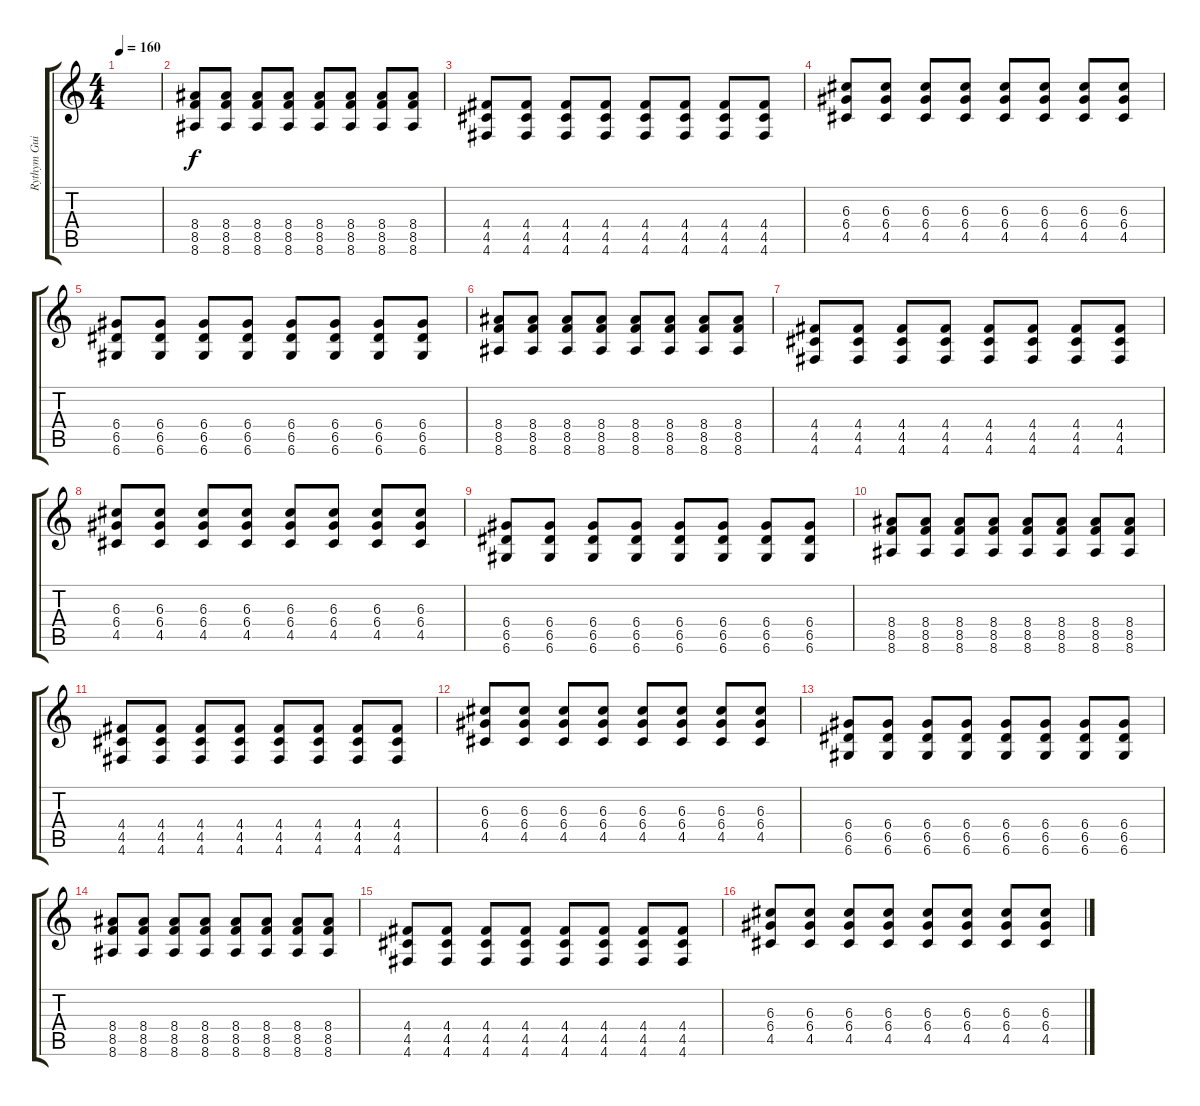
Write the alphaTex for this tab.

\track ("Rythym Guitar" "Rythym Gui") {instrument distortionguitar}
\staff {score tabs}
\tuning (E4 B3 G3 D3 A2 D2) {hide}
\ts (4 4)
\tempo 160
\clef g2
\ks c
|
(8.4 8.5 8.6).8 (8.4 8.5 8.6).8 (8.4 8.5 8.6).8 (8.4 8.5 8.6).8 (8.4 8.5 8.6).8 (8.4 8.5 8.6).8 (8.4 8.5 8.6).8 (8.4 8.5 8.6).8 |
(4.4 4.5 4.6).8 (4.4 4.5 4.6).8 (4.4 4.5 4.6).8 (4.4 4.5 4.6).8 (4.4 4.5 4.6).8 (4.4 4.5 4.6).8 (4.4 4.5 4.6).8 (4.4 4.5 4.6).8 |
(6.3 6.4 4.5).8 (6.3 6.4 4.5).8 (6.3 6.4 4.5).8 (6.3 6.4 4.5).8 (6.3 6.4 4.5).8 (6.3 6.4 4.5).8 (6.3 6.4 4.5).8 (6.3 6.4 4.5).8 |
(6.4 6.5 6.6).8 (6.4 6.5 6.6).8 (6.4 6.5 6.6).8 (6.4 6.5 6.6).8 (6.4 6.5 6.6).8 (6.4 6.5 6.6).8 (6.4 6.5 6.6).8 (6.4 6.5 6.6).8 |
(8.4 8.5 8.6).8 (8.4 8.5 8.6).8 (8.4 8.5 8.6).8 (8.4 8.5 8.6).8 (8.4 8.5 8.6).8 (8.4 8.5 8.6).8 (8.4 8.5 8.6).8 (8.4 8.5 8.6).8 |
(4.4 4.5 4.6).8 (4.4 4.5 4.6).8 (4.4 4.5 4.6).8 (4.4 4.5 4.6).8 (4.4 4.5 4.6).8 (4.4 4.5 4.6).8 (4.4 4.5 4.6).8 (4.4 4.5 4.6).8 |
(6.3 6.4 4.5).8 (6.3 6.4 4.5).8 (6.3 6.4 4.5).8 (6.3 6.4 4.5).8 (6.3 6.4 4.5).8 (6.3 6.4 4.5).8 (6.3 6.4 4.5).8 (6.3 6.4 4.5).8 |
(6.4 6.5 6.6).8 (6.4 6.5 6.6).8 (6.4 6.5 6.6).8 (6.4 6.5 6.6).8 (6.4 6.5 6.6).8 (6.4 6.5 6.6).8 (6.4 6.5 6.6).8 (6.4 6.5 6.6).8 |
(8.4 8.5 8.6).8 (8.4 8.5 8.6).8 (8.4 8.5 8.6).8 (8.4 8.5 8.6).8 (8.4 8.5 8.6).8 (8.4 8.5 8.6).8 (8.4 8.5 8.6).8 (8.4 8.5 8.6).8 |
(4.4 4.5 4.6).8 (4.4 4.5 4.6).8 (4.4 4.5 4.6).8 (4.4 4.5 4.6).8 (4.4 4.5 4.6).8 (4.4 4.5 4.6).8 (4.4 4.5 4.6).8 (4.4 4.5 4.6).8 |
(6.3 6.4 4.5).8 (6.3 6.4 4.5).8 (6.3 6.4 4.5).8 (6.3 6.4 4.5).8 (6.3 6.4 4.5).8 (6.3 6.4 4.5).8 (6.3 6.4 4.5).8 (6.3 6.4 4.5).8 |
(6.4 6.5 6.6).8 (6.4 6.5 6.6).8 (6.4 6.5 6.6).8 (6.4 6.5 6.6).8 (6.4 6.5 6.6).8 (6.4 6.5 6.6).8 (6.4 6.5 6.6).8 (6.4 6.5 6.6).8 |
(8.4 8.5 8.6).8 (8.4 8.5 8.6).8 (8.4 8.5 8.6).8 (8.4 8.5 8.6).8 (8.4 8.5 8.6).8 (8.4 8.5 8.6).8 (8.4 8.5 8.6).8 (8.4 8.5 8.6).8 |
(4.4 4.5 4.6).8 (4.4 4.5 4.6).8 (4.4 4.5 4.6).8 (4.4 4.5 4.6).8 (4.4 4.5 4.6).8 (4.4 4.5 4.6).8 (4.4 4.5 4.6).8 (4.4 4.5 4.6).8 |
(6.3 6.4 4.5).8 (6.3 6.4 4.5).8 (6.3 6.4 4.5).8 (6.3 6.4 4.5).8 (6.3 6.4 4.5).8 (6.3 6.4 4.5).8 (6.3 6.4 4.5).8 (6.3 6.4 4.5).8
